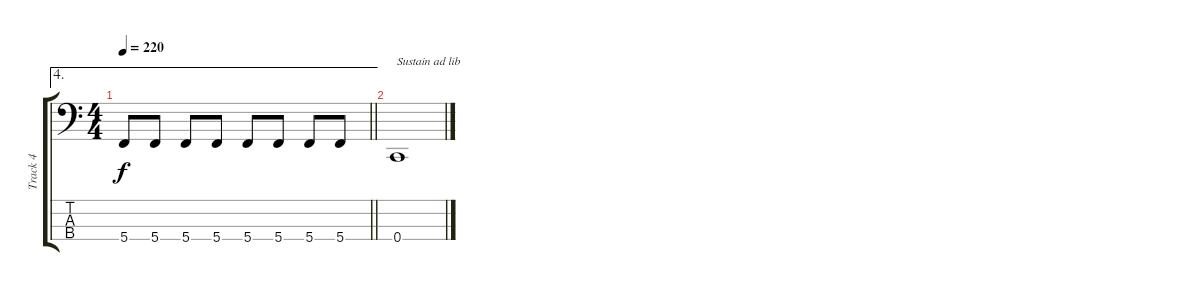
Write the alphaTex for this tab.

\track ("Track 4" "Track 4") {instrument electricbassfinger}
\staff {score tabs}
\tuning (F2 C2 G1 C1) {hide}
\ae 4
\ts (4 4)
\tempo 220
\clef f4
\barLineRight lightlight
\ks c
5.4.8{dy f} 5.4.8 5.4.8 5.4.8 5.4.8 5.4.8 5.4.8 5.4.8 |
0.4.1{txt "Sustain ad lib"}
